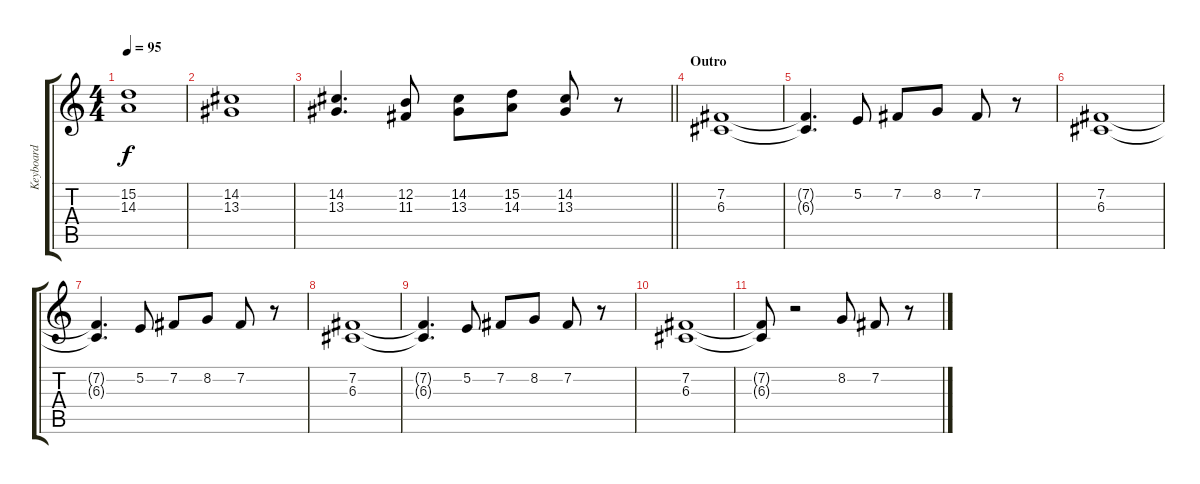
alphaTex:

\track ("Keyboard" "Keyboard") {instrument choiraahs}
\staff {score tabs}
\tuning (E4 B3 G3 D3 A2 E2) {hide}
\ts (4 4)
\tempo 95
\clef g2
\ks c
(15.2 14.3).1{dy f} |
(14.2 13.3).1 |
\barLineRight lightlight
(14.2 13.3).4{d} (12.2 11.3).8 (14.2 13.3).8 (15.2 14.3).8 (14.2 13.3).8 r.8 |
\section ("" "Outro")
(7.2 6.3).1 |
(7.2{t} 6.3{t}).4{d} 5.2.8 7.2.8 8.2.8 7.2.8 r.8 |
(7.2 6.3).1 |
(7.2{t} 6.3{t}).4{d} 5.2.8 7.2.8 8.2.8 7.2.8 r.8 |
(7.2 6.3).1 |
(7.2{t} 6.3{t}).4{d} 5.2.8 7.2.8 8.2.8 7.2.8 r.8 |
(7.2 6.3).1 |
(7.2{t} 6.3{t}).8 r.2 8.2.8 7.2.8 r.8
